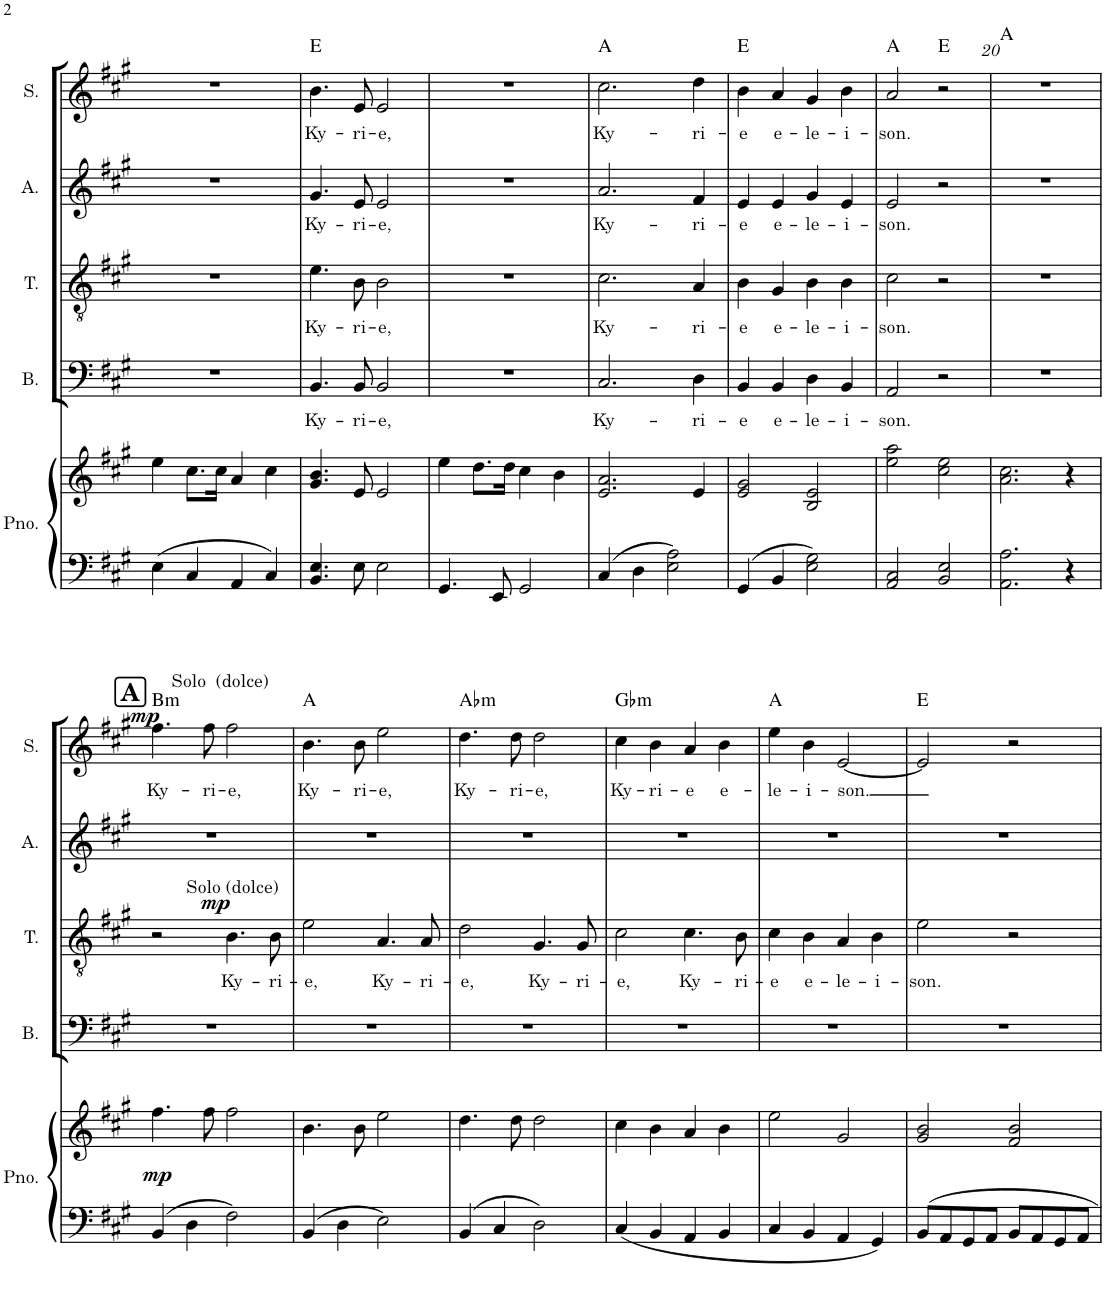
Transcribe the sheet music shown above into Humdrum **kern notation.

**kern	**kern	**dynam	**kern	**text	**kern	**text	**dynam	**kern	**text	**kern	**text	**dynam	**harte
*part5	*part5	*part5	*part4	*part4	*part3	*part3	*part3	*part2	*part2	*part1	*part1	*part1	*part1
*staff6	*staff5	*staff5/6	*staff4	*staff4	*staff3	*staff3	*staff3	*staff2	*staff2	*staff1	*staff1	*staff1	*
*I"Piano	*	*	*I"Bass	*	*I"Tenor	*	*	*I"Alto	*	*I"Soprano	*	*	*
*I'Pno.	*	*	*I'B.	*	*I'T.	*	*	*I'A.	*	*I'S.	*	*	*
!!LO:PB:g=z
*clefF4	*clefG2	*	*clefF4	*	*clefGv2	*	*	*clefG2	*	*clefG2	*	*	*
*k[f#c#g#]	*k[f#c#g#]	*	*k[f#c#g#]	*	*k[f#c#g#]	*	*	*k[f#c#g#]	*	*k[f#c#g#]	*	*	*
*A:	*A:	*	*A:	*	*A:	*	*	*A:	*	*A:	*	*	*
*M4/4	*M4/4	*	*M4/4	*	*M4/4	*	*	*M4/4	*	*M4/4	*	*	*
=14	=14	=14	=14	=14	=14	=14	=14	=14	=14	=14	=14	=14	=14
4E\	4ee\	.	1r	.	1r	.	.	1r	.	1r	.	.	.
4C#/	8.cc#\L	.	.	.	.	.	.	.	.	.	.	.	.
.	16cc#\Jk	.	.	.	.	.	.	.	.	.	.	.	.
4AA/	4a/	.	.	.	.	.	.	.	.	.	.	.	.
4C#/	4cc#\	.	.	.	.	.	.	.	.	.	.	.	.
=15	=15	=15	=15	=15	=15	=15	=15	=15	=15	=15	=15	=15	=15
!	!	!	!	!LO:LY:b	!	!LO:LY:b	!	!	!LO:LY:b	!	!LO:LY:b	!	!
4.BB/ 4.E/	4.g#/ 4.b/	.	4.BB/	Ky-	4.e\	Ky-	.	4.g#/	Ky-	4.b\	Ky-	.	E:maj
!	!	!	!	!LO:LY:b	!	!LO:LY:b	!	!	!LO:LY:b	!	!LO:LY:b	!	!
8E\	8e/	.	8BB/	-ri-	8B\	-ri-	.	8e/	-ri-	8e/	-ri-	.	.
!	!	!	!	!LO:LY:b	!	!LO:LY:b	!	!	!LO:LY:b	!	!LO:LY:b	!	!
2E\	2e/	.	2BB/	-e,	2B\	-e,	.	2e/	-e,	2e/	-e,	.	.
=16	=16	=16	=16	=16	=16	=16	=16	=16	=16	=16	=16	=16	=16
4.GG#/	4ee\	.	1r	.	1r	.	.	1r	.	1r	.	.	.
.	8.dd\L	.	.	.	.	.	.	.	.	.	.	.	.
8EE/	.	.	.	.	.	.	.	.	.	.	.	.	.
.	16dd\Jk	.	.	.	.	.	.	.	.	.	.	.	.
2GG#/	4cc#\	.	.	.	.	.	.	.	.	.	.	.	.
.	4b\	.	.	.	.	.	.	.	.	.	.	.	.
=17	=17	=17	=17	=17	=17	=17	=17	=17	=17	=17	=17	=17	=17
!	!	!	!	!LO:LY:b	!	!LO:LY:b	!	!	!LO:LY:b	!	!LO:LY:b	!	!
4C#/	2.e/ 2.a/	.	2.C#/	Ky-	2.c#\	Ky-	.	2.a/	Ky-	2.cc#\	Ky-	.	A:maj
4D\	.	.	.	.	.	.	.	.	.	.	.	.	.
2E\ 2A\	.	.	.	.	.	.	.	.	.	.	.	.	.
!	!	!	!	!LO:LY:b	!	!LO:LY:b	!	!	!LO:LY:b	!	!LO:LY:b	!	!
.	4e/	.	4D\	-ri-	4A/	-ri-	.	4f#/	-ri-	4dd\	-ri-	.	.
=18	=18	=18	=18	=18	=18	=18	=18	=18	=18	=18	=18	=18	=18
!	!	!	!	!LO:LY:b	!	!LO:LY:b	!	!	!LO:LY:b	!	!LO:LY:b	!	!
4GG#/	2e/ 2g#/	.	4BB/	-e	4B\	-e	.	4e/	-e	4b\	-e	.	E:maj
!	!	!	!	!LO:LY:b	!	!LO:LY:b	!	!	!LO:LY:b	!	!LO:LY:b	!	!
4BB/	.	.	4BB/	e-	4G#/	e-	.	4e/	e-	4a/	e-	.	.
!	!	!	!	!LO:LY:b	!	!LO:LY:b	!	!	!LO:LY:b	!	!LO:LY:b	!	!
2E\ 2G#\	2B/ 2e/	.	4D\	-le-	4B\	-le-	.	4g#/	-le-	4g#/	-le-	.	.
!	!	!	!	!LO:LY:b	!	!LO:LY:b	!	!	!LO:LY:b	!	!LO:LY:b	!	!
.	.	.	4BB/	-i-	4B\	-i-	.	4e/	-i-	4b\	-i-	.	.
=19	=19	=19	=19	=19	=19	=19	=19	=19	=19	=19	=19	=19	=19
!	!	!	!	!LO:LY:b	!	!LO:LY:b	!	!	!LO:LY:b	!	!LO:LY:b	!	!
2AA/ 2C#/	2ee\ 2aa\	.	2AA/	-son.	2c#\	-son.	.	2e/	-son.	2a/	-son.	.	A:maj
2BB/ 2E/	2cc#\ 2ee\	.	2r	.	2r	.	.	2r	.	2r	.	.	E:maj
=20	=20	=20	=20	=20	=20	=20	=20	=20	=20	=20	=20	=20	=20
2.AA\ 2.A\	2.a\ 2.cc#\	.	1r	.	1r	.	.	1r	.	1r	.	.	A:maj
4r	4r	.	.	.	.	.	.	.	.	.	.	.	.
!!LO:LB:g=z
!!LO:REH:place=s1:a:B:cj:fs=14:t=A
=21	=21	=21	=21	=21	=21	=21	=21	=21	=21	=21	=21	=21	=21
!	!	!	!	!	!	!	!	!	!	!LO:TX:a:t=Solo  (dolce)	!	!	!
!	!	!LO:DY:a=2	!	!	!	!	!	!	!	!	!LO:LY:b	!LO:DY:b	!LO:H:kt=m
4BB/	4.ff#\	mp	1r	.	2r	.	.	1r	.	4.ff#\	Ky-	mp	B:min
4D\	.	.	.	.	.	.	.	.	.	.	.	.	.
!	!	!	!	!	!	!	!	!	!	!	!LO:LY:b	!	!
.	8ff#\	.	.	.	.	.	.	.	.	8ff#\	-ri-	.	.
!	!	!	!	!	!LO:TX:a:t=Solo (dolce)	!	!	!	!	!	!	!	!
!	!	!	!	!	!	!LO:LY:b	!LO:DY:a	!	!	!	!LO:LY:b	!	!
2F#\	2ff#\	.	.	.	4.B\	Ky-	mp	.	.	2ff#\	-e,	.	.
!	!	!	!	!	!	!LO:LY:b	!	!	!	!	!	!	!
.	.	.	.	.	8B\	-ri-	.	.	.	.	.	.	.
=22	=22	=22	=22	=22	=22	=22	=22	=22	=22	=22	=22	=22	=22
!	!	!	!	!	!	!LO:LY:b	!	!	!	!	!LO:LY:b	!	!
4BB/	4.b\	.	1r	.	2e\	-e,	.	1r	.	4.b\	Ky-	.	A:maj
4D\	.	.	.	.	.	.	.	.	.	.	.	.	.
!	!	!	!	!	!	!	!	!	!	!	!LO:LY:b	!	!
.	8b\	.	.	.	.	.	.	.	.	8b\	-ri-	.	.
!	!	!	!	!	!	!LO:LY:b	!	!	!	!	!LO:LY:b	!	!
2E\	2ee\	.	.	.	4.A/	Ky-	.	.	.	2ee\	-e,	.	.
!	!	!	!	!	!	!LO:LY:b	!	!	!	!	!	!	!
.	.	.	.	.	8A/	-ri-	.	.	.	.	.	.	.
=23	=23	=23	=23	=23	=23	=23	=23	=23	=23	=23	=23	=23	=23
!	!	!	!	!	!	!LO:LY:b	!	!	!	!	!LO:LY:b	!	!LO:H:kt=m
4BB/	4.dd\	.	1r	.	2d\	-e,	.	1r	.	4.dd\	Ky-	.	Ab:min
4C#/	.	.	.	.	.	.	.	.	.	.	.	.	.
!	!	!	!	!	!	!	!	!	!	!	!LO:LY:b	!	!
.	8dd\	.	.	.	.	.	.	.	.	8dd\	-ri-	.	.
!	!	!	!	!	!	!LO:LY:b	!	!	!	!	!LO:LY:b	!	!
2D\	2dd\	.	.	.	4.G#/	Ky-	.	.	.	2dd\	-e,	.	.
!	!	!	!	!	!	!LO:LY:b	!	!	!	!	!	!	!
.	.	.	.	.	8G#/	-ri-	.	.	.	.	.	.	.
=24	=24	=24	=24	=24	=24	=24	=24	=24	=24	=24	=24	=24	=24
!	!	!	!	!	!	!LO:LY:b	!	!	!	!	!LO:LY:b	!	!LO:H:kt=m
4C#/	4cc#\	.	1r	.	2c#\	-e,	.	1r	.	4cc#\	Ky-	.	Gb:min
!	!	!	!	!	!	!	!	!	!	!	!LO:LY:b	!	!
4BB/	4b\	.	.	.	.	.	.	.	.	4b\	-ri-	.	.
!	!	!	!	!	!	!LO:LY:b	!	!	!	!	!LO:LY:b	!	!
4AA/	4a/	.	.	.	4.c#\	Ky-	.	.	.	4a/	-e	.	.
!	!	!	!	!	!	!	!	!	!	!	!LO:LY:b	!	!
4BB/	4b\	.	.	.	.	.	.	.	.	4b\	e-	.	.
!	!	!	!	!	!	!LO:LY:b	!	!	!	!	!	!	!
.	.	.	.	.	8B\	-ri-	.	.	.	.	.	.	.
=25	=25	=25	=25	=25	=25	=25	=25	=25	=25	=25	=25	=25	=25
!	!	!	!	!	!	!LO:LY:b	!	!	!	!	!LO:LY:b	!	!
4C#/	2ee\	.	1r	.	4c#\	-e	.	1r	.	4ee\	-le-	.	A:maj
!	!	!	!	!	!	!LO:LY:b	!	!	!	!	!LO:LY:b	!	!
4BB/	.	.	.	.	4B\	e-	.	.	.	4b\	-i-	.	.
!	!	!	!	!	!	!LO:LY:b	!	!	!	!	!LO:LY:b	!	!
4AA/	2g#/	.	.	.	4A/	-le-	.	.	.	[2e/	-son.	.	.
!	!	!	!	!	!	!LO:LY:b	!	!	!	!	!	!	!
4GG#/	.	.	.	.	4B\	-i-	.	.	.	.	.	.	.
=26	=26	=26	=26	=26	=26	=26	=26	=26	=26	=26	=26	=26	=26
!	!	!	!	!	!	!LO:LY:b	!	!	!	!	!	!	!
8BB/L	2g#/ 2b/	.	1r	.	2e\	-son.	.	1r	.	2e/]	.	.	E:maj
8AA/	.	.	.	.	.	.	.	.	.	.	.	.	.
8GG#/	.	.	.	.	.	.	.	.	.	.	.	.	.
8AA/J	.	.	.	.	.	.	.	.	.	.	.	.	.
8BB/L	2f#/ 2b/	.	.	.	2r	.	.	.	.	2r	.	.	.
8AA/	.	.	.	.	.	.	.	.	.	.	.	.	.
8GG#/	.	.	.	.	.	.	.	.	.	.	.	.	.
8AA/J	.	.	.	.	.	.	.	.	.	.	.	.	.
=	=	=	=	=	=	=	=	=	=	=	=	=	=
*-	*-	*-	*-	*-	*-	*-	*-	*-	*-	*-	*-	*-	*-
